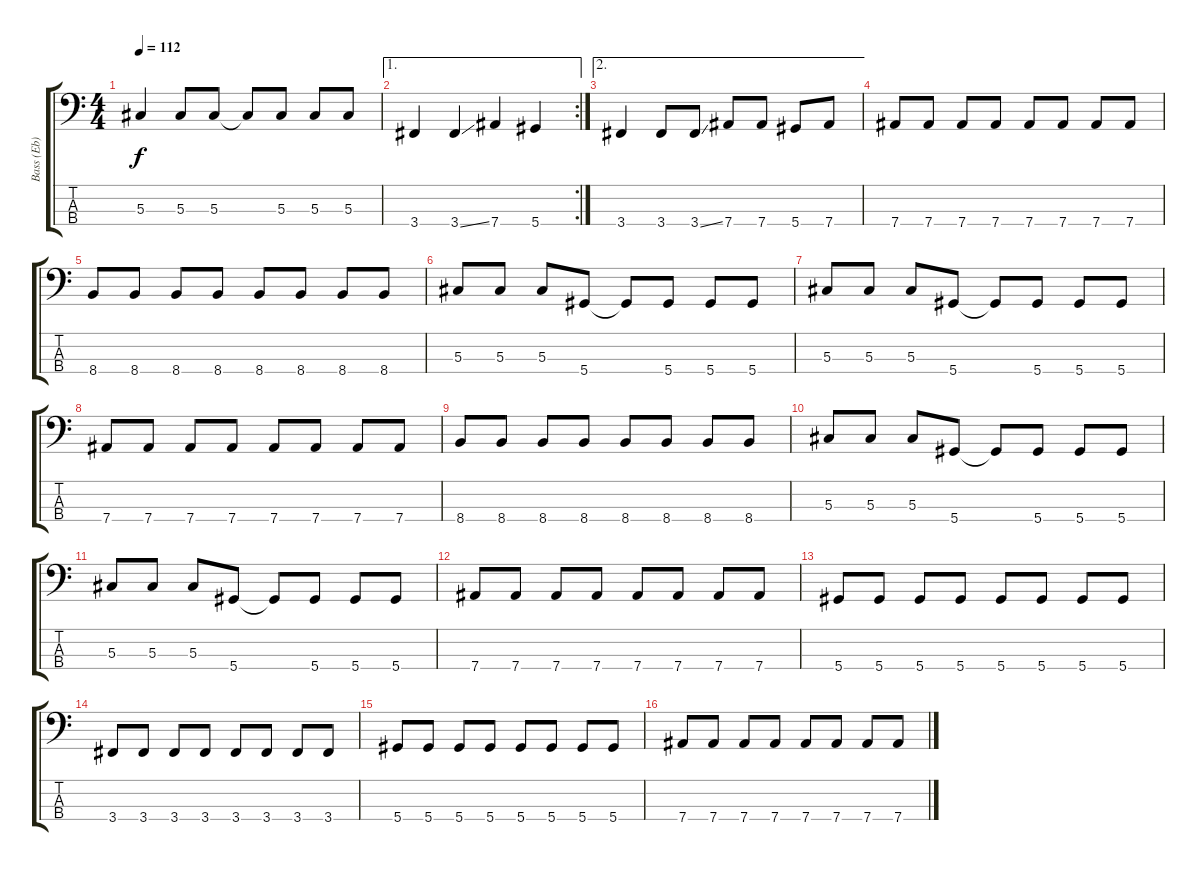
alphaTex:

\track ("Bass (Eb)" "Bass (Eb)") {instrument electricbassfinger}
\staff {score tabs}
\tuning (Gb2 Db2 Ab1 Eb1) {hide}
\ts (4 4)
\tempo 112
\clef f4
\ks c
5.3.4{dy f} 5.3.8 5.3.8 5.3{t}.8 5.3.8 5.3.8 5.3.8 |
\ae 1
\rc 2
3.4.4 3.4{ss}.4 7.4.4 5.4.4 |
\ae 2
3.4.4 3.4.8 3.4{ss}.8 7.4.8 7.4.8 5.4.8 7.4.8 |
7.4.8 7.4.8 7.4.8 7.4.8 7.4.8 7.4.8 7.4.8 7.4.8 |
8.4.8 8.4.8 8.4.8 8.4.8 8.4.8 8.4.8 8.4.8 8.4.8 |
5.3.8 5.3.8 5.3.8 5.4.8 5.4{t}.8 5.4.8 5.4.8 5.4.8 |
5.3.8 5.3.8 5.3.8 5.4.8 5.4{t}.8 5.4.8 5.4.8 5.4.8 |
7.4.8 7.4.8 7.4.8 7.4.8 7.4.8 7.4.8 7.4.8 7.4.8 |
8.4.8 8.4.8 8.4.8 8.4.8 8.4.8 8.4.8 8.4.8 8.4.8 |
5.3.8 5.3.8 5.3.8 5.4.8 5.4{t}.8 5.4.8 5.4.8 5.4.8 |
5.3.8 5.3.8 5.3.8 5.4.8 5.4{t}.8 5.4.8 5.4.8 5.4.8 |
7.4.8 7.4.8 7.4.8 7.4.8 7.4.8 7.4.8 7.4.8 7.4.8 |
5.4.8 5.4.8 5.4.8 5.4.8 5.4.8 5.4.8 5.4.8 5.4.8 |
3.4.8 3.4.8 3.4.8 3.4.8 3.4.8 3.4.8 3.4.8 3.4.8 |
5.4.8 5.4.8 5.4.8 5.4.8 5.4.8 5.4.8 5.4.8 5.4.8 |
7.4.8 7.4.8 7.4.8 7.4.8 7.4.8 7.4.8 7.4.8 7.4.8
